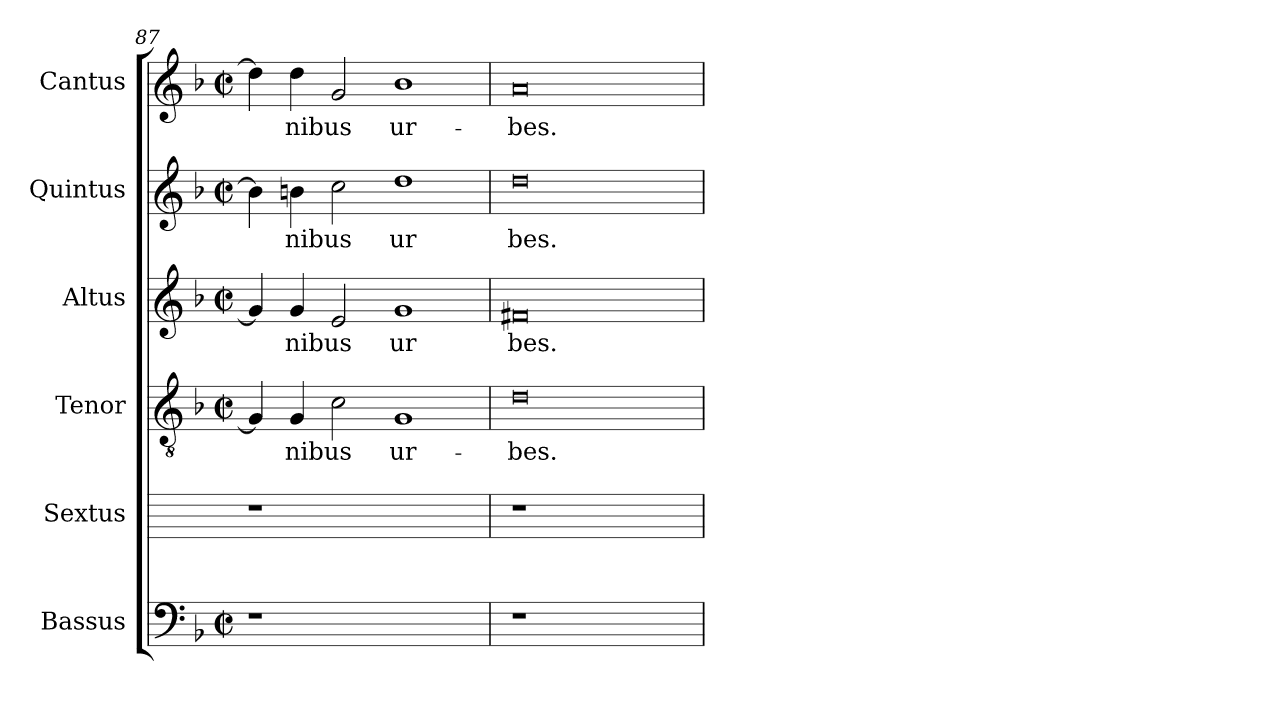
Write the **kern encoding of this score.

**kern	**kern	**kern	**text	**kern	**text	**kern	**text	**kern	**text
*part6	*part5	*part4	*part4	*part3	*part3	*part2	*part2	*part1	*part1
*staff6	*staff5	*staff4	*staff4	*staff3	*staff3	*staff2	*staff2	*staff1	*staff1
*I"Bassus	*I"Sextus	*I"Tenor	*	*I"Altus	*	*I"Quintus	*	*I"Cantus	*
*I'Bassus	*	*I'Tenor	*	*I'Altus	*	*I'Quintus	*	*I'Cantus	*
*clefF4	*	*clefGv2	*	*clefG2	*	*clefG2	*	*clefG2	*
*k[b-]	*	*k[b-]	*	*k[b-]	*	*k[b-]	*	*k[b-]	*
*F:	*	*F:	*	*F:	*	*F:	*	*F:	*
*M2/2	*	*M2/2	*	*M2/2	*	*M2/2	*	*M2/2	*
*met(c|)	*	*met(c|)	*	*met(c|)	*	*met(c|)	*	*met(c|)	*
=87	=87	=87	=87	=87	=87	=87	=87	=87	=87
1r	1r	4G/]	.	4g/]	.	4b\]	.	4dd\]	.
!	!	!	!LO:LY:b	!	!LO:LY:b	!	!LO:LY:b	!	!LO:LY:b
.	.	4G/	-nibus	4g/	nibus	4bn\	nibus	4dd\	-nibus
.	.	2c\	.	2e/	.	2cc\	.	2g/	.
!	!	!	!LO:LY:b:cj	!	!LO:LY:b:cj	!	!LO:LY:b:cj	!	!LO:LY:b:cj
1ryy	1ryy	1G	ur-	1g	ur	1dd	ur	1b-	ur-
=88	=88	=88	=88	=88	=88	=88	=88	=88	=88
!	!	!	!LO:LY:b:cj	!	!LO:LY:b:cj	!	!LO:LY:b:cj	!	!LO:LY:b:cj
1r	1r	0d	-bes.	0f#X	bes.	0dd	bes.	0a	-bes.
1ryy	1ryy	.	.	.	.	.	.	.	.
=	=	=	=!	=	=!	=	=!	=!	=!
*-	*-	*-	*-	*-	*-	*-	*-	*-	*-
